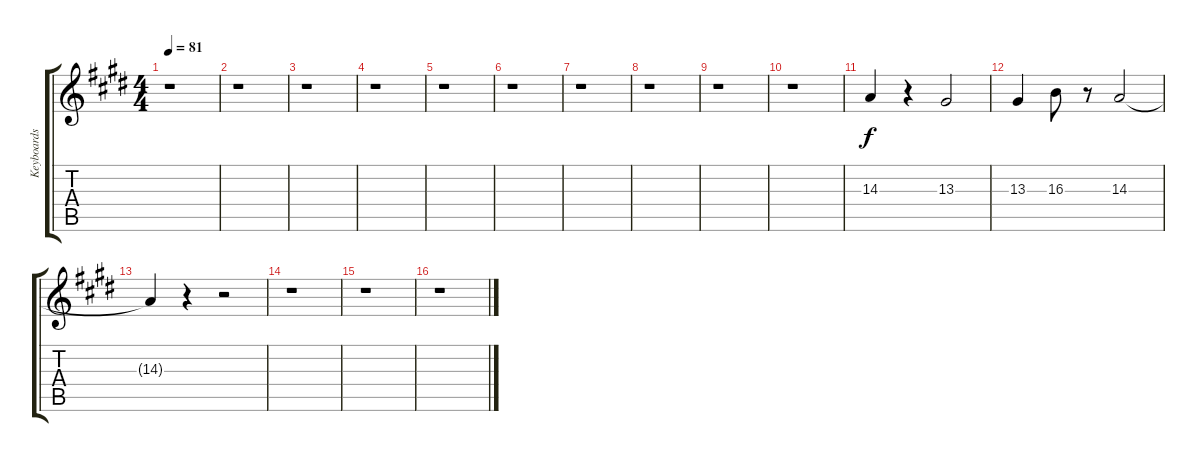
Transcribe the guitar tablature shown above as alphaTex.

\track ("Keyboards" "Keyboards") {instrument pad3polysynth}
\staff {score tabs}
\tuning (E4 B3 G3 D3 A2 E2) {hide}
\ts (4 4)
\tempo 81
\clef g2
\ks c#minor
r.1{dy f} |
r.1 |
\ks e
r.1 |
\ks c#minor
r.1 |
r.1 |
\ks e
r.1 |
\ks c#minor
r.1 |
r.1 |
r.1 |
\ks e
r.1 |
\ks c#minor
14.3.4 r.4 13.3.2 |
13.3.4 16.3.8 r.8 14.3.2 |
14.3{t}.4 r.4 r.2 |
\ks e
r.1 |
\ks c#minor
r.1 |
r.1
